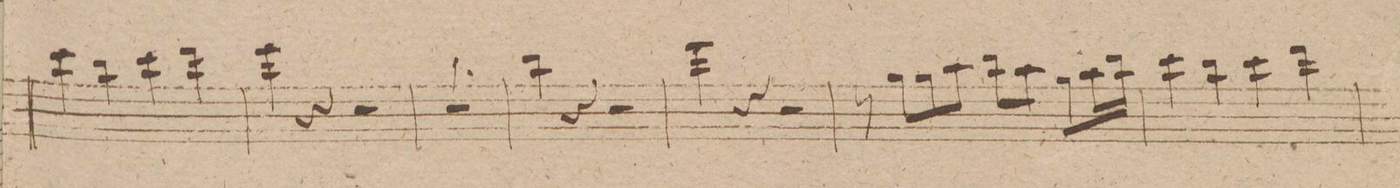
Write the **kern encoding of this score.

**kern	**dynam
*I"Flauto 1mo	*
*clefG2	*
*k[f#c#g#d#]	*
*met(c)	*
*M4/4	*
*4\left	*
4ccc#\	.
*4\right	*
4bb\	.
*4\left	*
4ccc#\	.
*4\right	*
4ddd#\	.
=33	=33
*4\left	*
4eee\	.
4r	.
2r	.
=34	=34
1r	.
=35	=35
*4\right	*
4bb\	.
4r	.
2r	.
=36	=36
*4\left	*
4eee\	.
4r	.
2r	.
=37	=37
*8\right	*
8r	.
8gg#\L	.
8gg#\	.
*8\left	*
8aa\J	.
*8\right	*
8bb\L	.
*8\left	*
8aa\J	.
*8\right	*
8gg#\L	.
*16\left	*
16aa\L	.
*16\right	*
16bb\JJ	.
=38	=38
*4\left	*
4ccc#\	.
*4\right	*
4bb\	.
*4\left	*
4ccc#\	.
*4\right	*
4ddd#\	.
=39	=39
*-	*-
